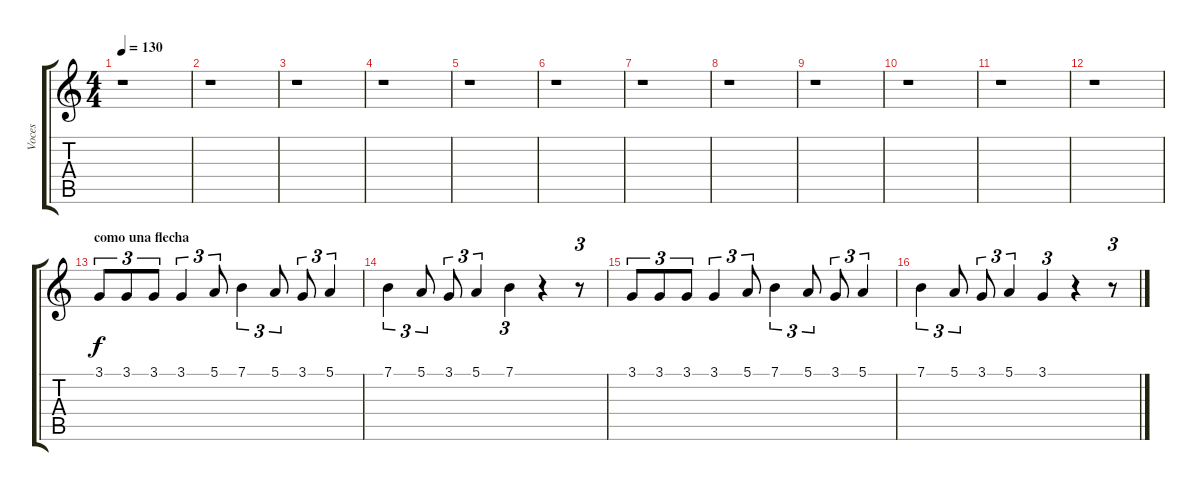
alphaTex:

\track ("Voces" "Voces") {instrument sopranosax}
\staff {score tabs}
\tuning (E4 B3 G3 D3 A2 E2) {hide}
\ts (4 4)
\tempo 130
\clef g2
\ks c
r.1{dy f instrument sopranosax} |
r.1 |
r.1 |
r.1 |
r.1 |
r.1 |
r.1 |
r.1 |
r.1 |
r.1 |
r.1 |
r.1 |
\section ("" "como una flecha")
3.1.8{tu (3 2)} 3.1.8{tu (3 2)} 3.1.8{tu (3 2)} 3.1.4{tu (3 2)} 5.1.8{tu (3 2)} 7.1.4{tu (3 2)} 5.1.8{tu (3 2)} 3.1.8{tu (3 2)} 5.1.4{tu (3 2)} |
7.1.4{tu (3 2)} 5.1.8{tu (3 2)} 3.1.8{tu (3 2)} 5.1.4{tu (3 2)} 7.1.4{tu (3 2)} r.4 r.8{tu (3 2)} |
3.1.8{tu (3 2)} 3.1.8{tu (3 2)} 3.1.8{tu (3 2)} 3.1.4{tu (3 2)} 5.1.8{tu (3 2)} 7.1.4{tu (3 2)} 5.1.8{tu (3 2)} 3.1.8{tu (3 2)} 5.1.4{tu (3 2)} |
7.1.4{tu (3 2)} 5.1.8{tu (3 2)} 3.1.8{tu (3 2)} 5.1.4{tu (3 2)} 3.1.4{tu (3 2)} r.4 r.8{tu (3 2)}
